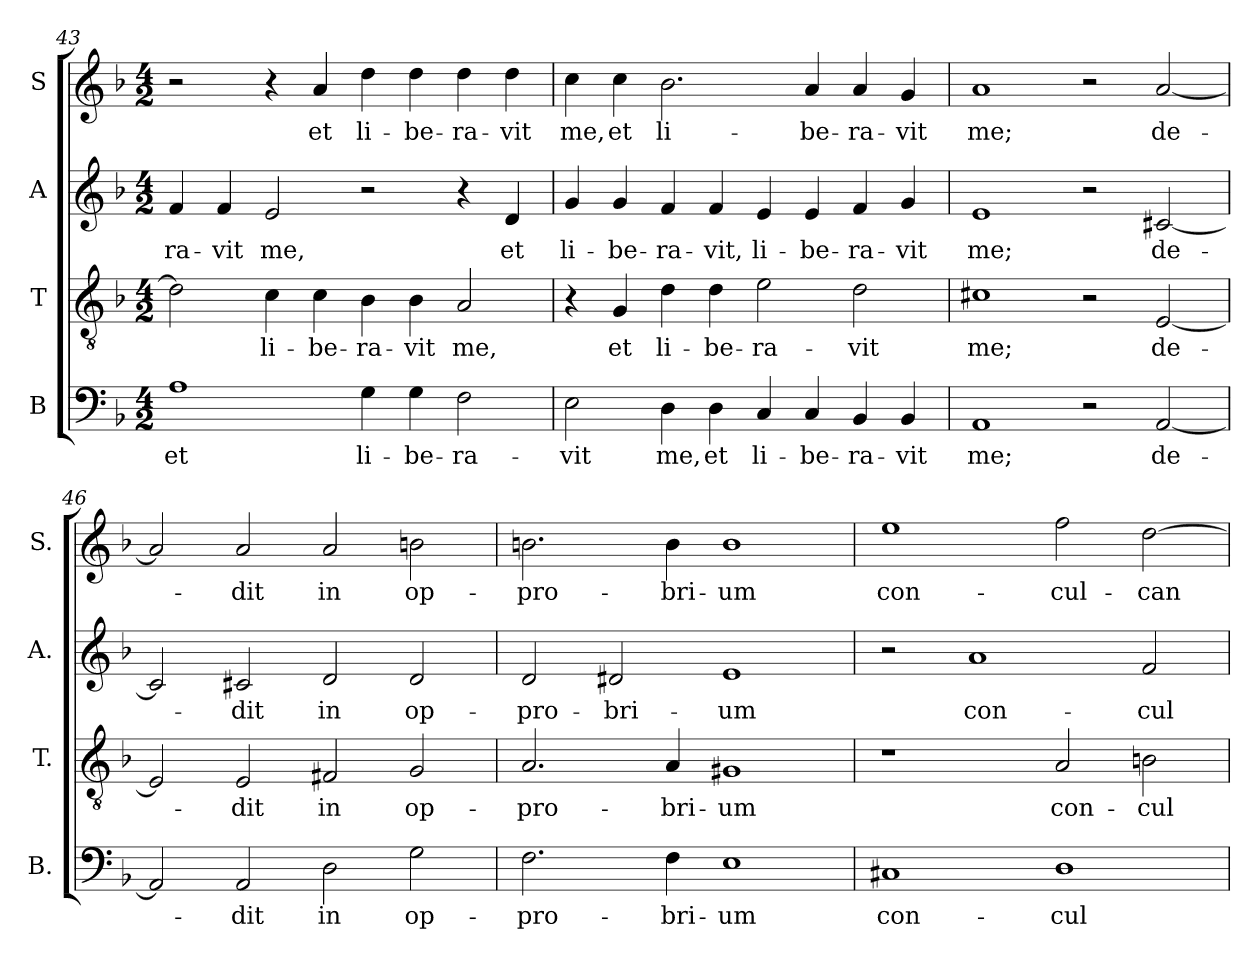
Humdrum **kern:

**kern	**text	**kern	**text	**kern	**text	**kern	**text
*part4	*part4	*part3	*part3	*part2	*part2	*part1	*part1
*staff4	*staff4	*staff3	*staff3	*staff2	*staff2	*staff1	*staff1
*I"B	*	*I"T	*	*I"A	*	*I"S	*
*I'B.	*	*I'T.	*	*I'A.	*	*I'S.	*
*clefF4	*	*clefGv2	*	*clefG2	*	*clefG2	*
*	*	*ITrd7c12	*	*	*	*	*
*k[b-]	*	*k[b-]	*	*k[b-]	*	*k[b-]	*
*F:	*	*F:	*	*F:	*	*F:	*
*M4/2	*	*M4/2	*	*M4/2	*	*M4/2	*
=43	=43	=43	=43	=43	=43	=43	=43
!	!LO:LY:b:color=#000000	!	!	!	!	!	!
!	!	!	!	!	!LO:LY:b:color=#000000	!	!
1Ai	et	2Di\]	.	4fi/	-ra-	2r	.
!	!	!	!	!	!LO:LY:b:color=#000000	!	!
.	.	.	.	4fi/	-vit	.	.
!	!	!	!LO:LY:b:color=#000000	!	!	!	!
!	!	!	!	!	!LO:LY:b:color=#000000	!	!
.	.	4Ci\	li-	2ei/	me,	4r	.
!	!	!	!LO:LY:b:color=#000000	!	!	!	!
!	!	!	!	!	!	!	!LO:LY:b:color=#000000
.	.	4Ci\	-be-	.	.	4ai/	et
!	!LO:LY:b:color=#000000	!	!	!	!	!	!
!	!	!	!LO:LY:b:color=#000000	!	!	!	!
!	!	!	!	!	!	!	!LO:LY:b:color=#000000
4Gi\	li-	4BB-i\	-ra-	2r	.	4ddi\	li-
!	!LO:LY:b:color=#000000	!	!	!	!	!	!
!	!	!	!LO:LY:b:color=#000000	!	!	!	!
!	!	!	!	!	!	!	!LO:LY:b:color=#000000
4Gi\	-be-	4BB-i\	-vit	.	.	4ddi\	-be-
!	!LO:LY:b:color=#000000	!	!	!	!	!	!
!	!	!	!LO:LY:b:color=#000000	!	!	!	!
!	!	!	!	!	!	!	!LO:LY:b:color=#000000
2Fi\	-ra-	2AAi/	me,	4r	.	4ddi\	-ra-
!	!	!	!	!	!LO:LY:b:color=#000000	!	!
!	!	!	!	!	!	!	!LO:LY:b:color=#000000
.	.	.	.	4di/	et	4ddi\	-vit
=44	=44	=44	=44	=44	=44	=44	=44
!	!LO:LY:b:color=#000000	!	!	!	!	!	!
!	!	!	!	!	!LO:LY:b:color=#000000	!	!
!	!	!	!	!	!	!	!LO:LY:b:color=#000000
2Ei\	-vit	4r	.	4gi/	li-	4cci\	me,
!	!	!	!LO:LY:b:color=#000000	!	!	!	!
!	!	!	!	!	!LO:LY:b:color=#000000	!	!
!	!	!	!	!	!	!	!LO:LY:b:color=#000000
.	.	4GGi/	et	4gi/	-be-	4cci\	et
!	!LO:LY:b:color=#000000	!	!	!	!	!	!
!	!	!	!LO:LY:b:color=#000000	!	!	!	!
!	!	!	!	!	!LO:LY:b:color=#000000	!	!
!	!	!	!	!	!	!	!LO:LY:b:color=#000000
4Di\	me,	4Di\	li-	4fi/	-ra-	2.b-i\	li-
!	!LO:LY:b:color=#000000	!	!	!	!	!	!
!	!	!	!LO:LY:b:color=#000000	!	!	!	!
!	!	!	!	!	!LO:LY:b:color=#000000	!	!
4Di\	et	4Di\	-be-	4fi/	-vit,	.	.
!	!LO:LY:b:color=#000000	!	!	!	!	!	!
!	!	!	!LO:LY:b:color=#000000	!	!	!	!
!	!	!	!	!	!LO:LY:b:color=#000000	!	!
4Ci/	li-	2Ei\	-ra-	4ei/	li-	.	.
!	!LO:LY:b:color=#000000	!	!	!	!	!	!
!	!	!	!	!	!LO:LY:b:color=#000000	!	!
!	!	!	!	!	!	!	!LO:LY:b:color=#000000
4Ci/	-be-	.	.	4ei/	-be-	4ai/	-be-
!	!LO:LY:b:color=#000000	!	!	!	!	!	!
!	!	!	!LO:LY:b:color=#000000	!	!	!	!
!	!	!	!	!	!LO:LY:b:color=#000000	!	!
!	!	!	!	!	!	!	!LO:LY:b:color=#000000
4BB-i/	-ra-	2Di\	-vit	4fi/	-ra-	4ai/	-ra-
!	!LO:LY:b:color=#000000	!	!	!	!	!	!
!	!	!	!	!	!LO:LY:b:color=#000000	!	!
!	!	!	!	!	!	!	!LO:LY:b:color=#000000
4BB-i/	-vit	.	.	4gi/	-vit	4gi/	-vit
=45	=45	=45	=45	=45	=45	=45	=45
!	!LO:LY:b:color=#000000	!	!	!	!	!	!
!	!	!	!LO:LY:b:color=#000000	!	!	!	!
!	!	!	!	!	!LO:LY:b:color=#000000	!	!
!	!	!	!	!	!	!	!LO:LY:b:color=#000000
1AAi	me;	1C#Xi	me;	1ei	me;	1ai	me;
2r	.	2r	.	2r	.	2r	.
!	!LO:LY:b:color=#000000	!	!	!	!	!	!
!	!	!	!LO:LY:b:color=#000000	!	!	!	!
!	!	!	!	!	!LO:LY:b:color=#000000	!	!
!	!	!	!	!	!	!	!LO:LY:b:color=#000000
[2AAi/	de-	[2EEi/	de-	[2c#Xi/	de-	[2ai/	de-
!!LO:PB:g=z
=46	=46	=46	=46	=46	=46	=46	=46
2AAi/]	.	2EEi/]	.	2c#i/]	.	2ai/]	.
!	!LO:LY:b:color=#000000	!	!	!	!	!	!
!	!	!	!LO:LY:b:color=#000000	!	!	!	!
!	!	!	!	!	!LO:LY:b:color=#000000	!	!
!	!	!	!	!	!	!	!LO:LY:b:color=#000000
2AAi/	-dit	2EEi/	-dit	2c#Xi/	-dit	2ai/	-dit
!	!LO:LY:b:color=#000000	!	!	!	!	!	!
!	!	!	!LO:LY:b:color=#000000	!	!	!	!
!	!	!	!	!	!LO:LY:b:color=#000000	!	!
!	!	!	!	!	!	!	!LO:LY:b:color=#000000
2Di\	in	2FF#Xi/	in	2di/	in	2ai/	in
!	!LO:LY:b:color=#000000	!	!	!	!	!	!
!	!	!	!LO:LY:b:color=#000000	!	!	!	!
!	!	!	!	!	!LO:LY:b:color=#000000	!	!
!	!	!	!	!	!	!	!LO:LY:b:color=#000000
2Gi\	op-	2GGi/	op-	2di/	op-	2bni\	op-
=47	=47	=47	=47	=47	=47	=47	=47
!	!LO:LY:b:color=#000000	!	!	!	!	!	!
!	!	!	!LO:LY:b:color=#000000	!	!	!	!
!	!	!	!	!	!LO:LY:b:color=#000000	!	!
!	!	!	!	!	!	!	!LO:LY:b:color=#000000
2.Fi\	-pro-	2.AAi/	-pro-	2di/	-pro-	2.bni\	-pro-
!	!	!	!	!	!LO:LY:b:color=#000000	!	!
.	.	.	.	2d#Xi/	-bri-	.	.
!	!LO:LY:b:color=#000000	!	!	!	!	!	!
!	!	!	!LO:LY:b:color=#000000	!	!	!	!
!	!	!	!	!	!	!	!LO:LY:b:color=#000000
4Fi\	-bri-	4AAi/	-bri-	.	.	4bi\	-bri-
!	!LO:LY:b:color=#000000	!	!	!	!	!	!
!	!	!	!LO:LY:b:color=#000000	!	!	!	!
!	!	!	!	!	!LO:LY:b:color=#000000	!	!
!	!	!	!	!	!	!	!LO:LY:b:color=#000000
1Ei	-um	1GG#Xi	-um	1ei	-um	1bi	-um
=48	=48	=48	=48	=48	=48	=48	=48
!	!LO:LY:b:color=#000000	!	!	!	!	!	!
!	!	!	!	!	!	!	!LO:LY:b:color=#000000
1C#Xi	con-	1r	.	2r	.	1eei	con-
!	!	!	!	!	!LO:LY:b:color=#000000	!	!
.	.	.	.	1ai	con-	.	.
!	!LO:LY:b:color=#000000	!	!	!	!	!	!
!	!	!	!LO:LY:b:color=#000000	!	!	!	!
!	!	!	!	!	!	!	!LO:LY:b:color=#000000
1Di	-cul-	2AAi/	con-	.	.	2ffi\	-cul-
!	!	!	!LO:LY:b:color=#000000	!	!	!	!
!	!	!	!	!	!LO:LY:b:color=#000000	!	!
!	!	!	!	!	!	!	!LO:LY:b:color=#000000
.	.	2BBni\	-cul-	2fi/	-cul-	[2ddi\	-can-
=	=	=	=	=	=	=	=
*-	*-	*-	*-	*-	*-	*-	*-
